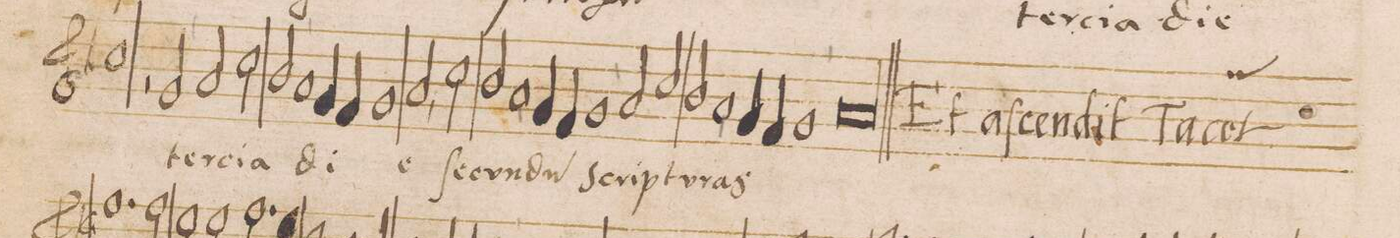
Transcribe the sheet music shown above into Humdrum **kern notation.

**kern	**text
*I"DISCANTVS	*
*clefG2	*
*k[b-]	*
*met(C|)	*
*M2/1	*
1cc\	.
2r	.
2g/,<	ter-
=98-	=98-
2a/	-ci-
2cc\	-a
2b-/	.
1a/,<	.
=99-	=99-
4g/	di-
4f/	.
1g/	.
=100-	=100-
2a,</	-e
2cc\	ſe-
2b-/	-cun-
1a/,<	-du(m)
=101-	=101-
4g/	.
4f/	.
1g/,<	.
=102-	=102-
2a/	Scrip-
2cc/	-tu-
2b-/	-ras
1a/,<	.
=103-	=103-
4g/	.
4f/	.
1g/,<	.
=104-	=104-
0a/l	.
=105||	=105||
0ryy	.
=106-	=106-
0ryy	.
=107-	=107-
0ryy	.
=108-	=108-
0ryy	.
=109-	=109-
0ryy	.
=110-	=110-
0ryy	.
=111-	=111-
0ryy	.
=112-	=112-
0ryy	.
=113-	=113-
0ryy	.
=114-	=114-
0ryy	.
=115-	=115-
0ryy	.
=116-	=116-
0ryy	.
=117-	=117-
0ryy	.
=118-	=118-
0ryy	.
=119-	=119-
0ryy	.
=120-	=120-
0ryy	.
=121-	=121-
0ryy	.
=122-	=122-
0ryy	.
=123-	=123-
0ryy	.
=124-	=124-
0ryy	.
=125-	=125-
0ryy	.
=126-	=126-
0ryy	.
=127-	=127-
*custos:ff	*
0ryy	.
=128||	=128||
*-	*-
